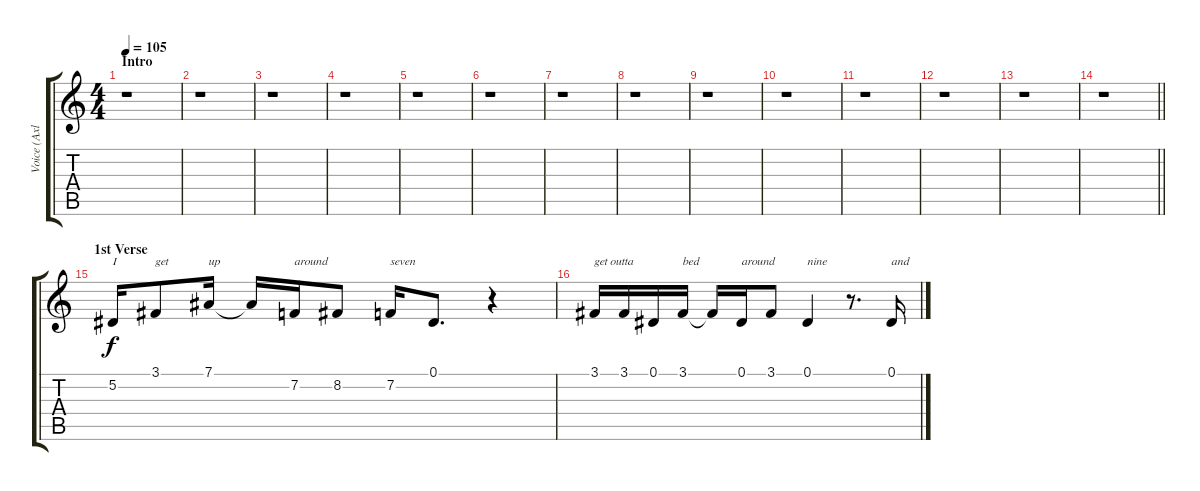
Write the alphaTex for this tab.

\track ("Voice (Axl)" "Voice (Axl") {instrument lead2sawtooth}
\staff {score tabs}
\tuning (Eb4 Bb3 Gb3 Db3 Ab2 Eb2) {hide}
\ts (4 4)
\section ("" "Intro")
\tempo 105
\clef g2
\ks c
r.1{dy f instrument lead2sawtooth} |
r.1 |
r.1 |
r.1 |
r.1 |
r.1 |
r.1 |
r.1 |
r.1 |
r.1 |
r.1 |
r.1 |
r.1 |
\barLineRight lightlight
r.1 |
\section ("" "1st Verse")
5.2.16{txt "I"} 3.1.8{txt "get"} 7.1.16{txt "up"} 7.1{t}.16 7.2.16{txt "around"} 8.2.8 7.2.16{txt "seven"} 0.1.8{d} r.4 |
3.1.16{txt "get outta"} 3.1.16 0.1.16 3.1.16{txt "bed"} 3.1{t}.16 0.1.16{txt "around"} 3.1.8 0.1.4{txt "nine"} r.8{d} 0.1.16{txt "and"}
